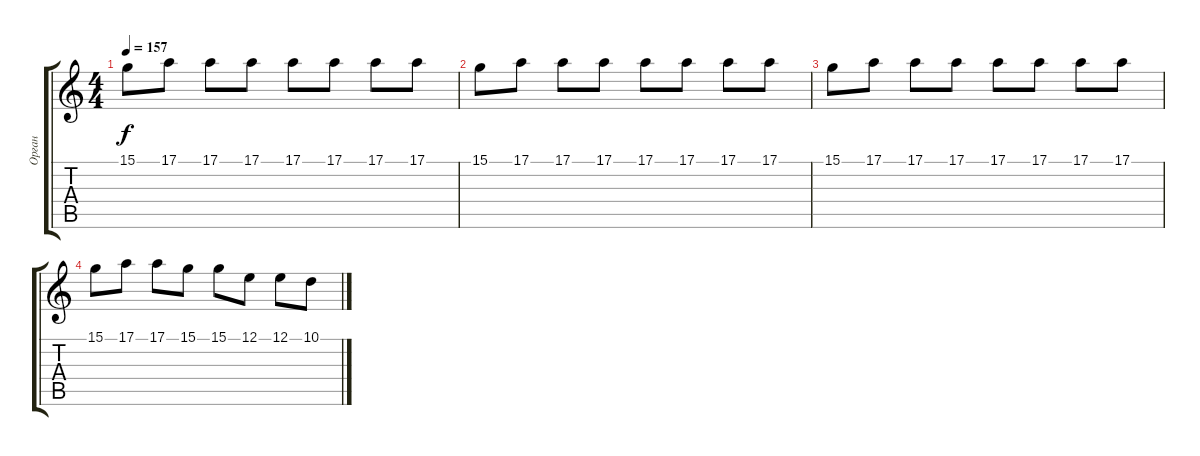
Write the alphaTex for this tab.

\track ("Орган" "Орган") {instrument percussiveorgan}
\staff {score tabs}
\tuning (E4 B3 G3 D3 A2 E2) {hide}
\ts (4 4)
\tempo 157
\clef g2
\ks c
15.1.8{dy f} 17.1.8 17.1.8 17.1.8 17.1.8 17.1.8 17.1.8 17.1.8 |
15.1.8 17.1.8 17.1.8 17.1.8 17.1.8 17.1.8 17.1.8 17.1.8 |
15.1.8 17.1.8 17.1.8 17.1.8 17.1.8 17.1.8 17.1.8 17.1.8 |
15.1.8 17.1.8 17.1.8 15.1.8 15.1.8 12.1.8 12.1.8 10.1.8
